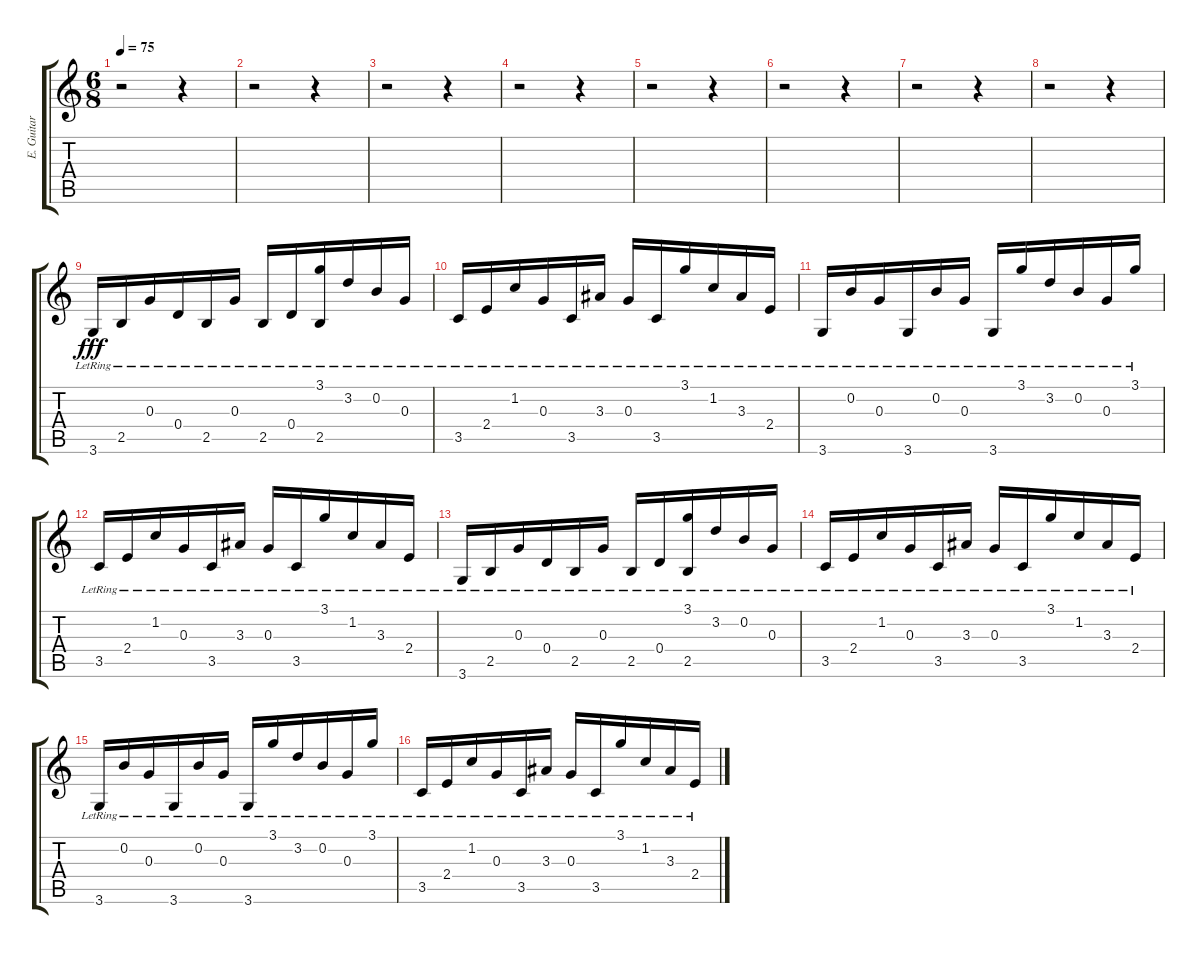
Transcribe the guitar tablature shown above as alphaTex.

\track ("E. Guitar (Clean Right)" "E. Guitar ") {instrument electricguitarclean}
\staff {score tabs}
\tuning (E4 B3 G3 D3 A2 E2) {hide}
\ts (6 8)
\tempo 75
\clef g2
\ks c
r.2{dy fff} r.4 |
r.2 r.4 |
r.2 r.4 |
r.2 r.4 |
r.2 r.4 |
r.2 r.4 |
r.2 r.4 |
r.2 r.4 |
3.6{lr}.16 2.5{lr}.16 0.3{lr}.16 0.4{lr}.16 2.5{lr}.16 0.3{lr}.16 2.5{lr}.16 0.4{lr}.16 (3.1{lr} 2.5{lr}).16 3.2{lr}.16 0.2{lr}.16 0.3{lr}.16 |
3.5{lr}.16 2.4{lr}.16 1.2{lr}.16 0.3{lr}.16 3.5{lr}.16 3.3{lr}.16 0.3{lr}.16 3.5{lr}.16 3.1{lr}.16 1.2{lr}.16 3.3{lr}.16 2.4{lr}.16 |
3.6{lr}.16 0.2{lr}.16 0.3{lr}.16 3.6{lr}.16 0.2{lr}.16 0.3{lr}.16 3.6{lr}.16 3.1{lr}.16 3.2{lr}.16 0.2{lr}.16 0.3{lr}.16 3.1{lr}.16 |
3.5{lr}.16 2.4{lr}.16 1.2{lr}.16 0.3{lr}.16 3.5{lr}.16 3.3{lr}.16 0.3{lr}.16 3.5{lr}.16 3.1{lr}.16 1.2{lr}.16 3.3{lr}.16 2.4{lr}.16 |
3.6{lr}.16 2.5{lr}.16 0.3{lr}.16 0.4{lr}.16 2.5{lr}.16 0.3{lr}.16 2.5{lr}.16 0.4{lr}.16 (3.1{lr} 2.5{lr}).16 3.2{lr}.16 0.2{lr}.16 0.3{lr}.16 |
3.5{lr}.16 2.4{lr}.16 1.2{lr}.16 0.3{lr}.16 3.5{lr}.16 3.3{lr}.16 0.3{lr}.16 3.5{lr}.16 3.1{lr}.16 1.2{lr}.16 3.3{lr}.16 2.4{lr}.16 |
3.6{lr}.16 0.2{lr}.16 0.3{lr}.16 3.6{lr}.16 0.2{lr}.16 0.3{lr}.16 3.6{lr}.16 3.1{lr}.16 3.2{lr}.16 0.2{lr}.16 0.3{lr}.16 3.1{lr}.16 |
3.5{lr}.16 2.4{lr}.16 1.2{lr}.16 0.3{lr}.16 3.5{lr}.16 3.3{lr}.16 0.3{lr}.16 3.5{lr}.16 3.1{lr}.16 1.2{lr}.16 3.3{lr}.16 2.4{lr}.16
